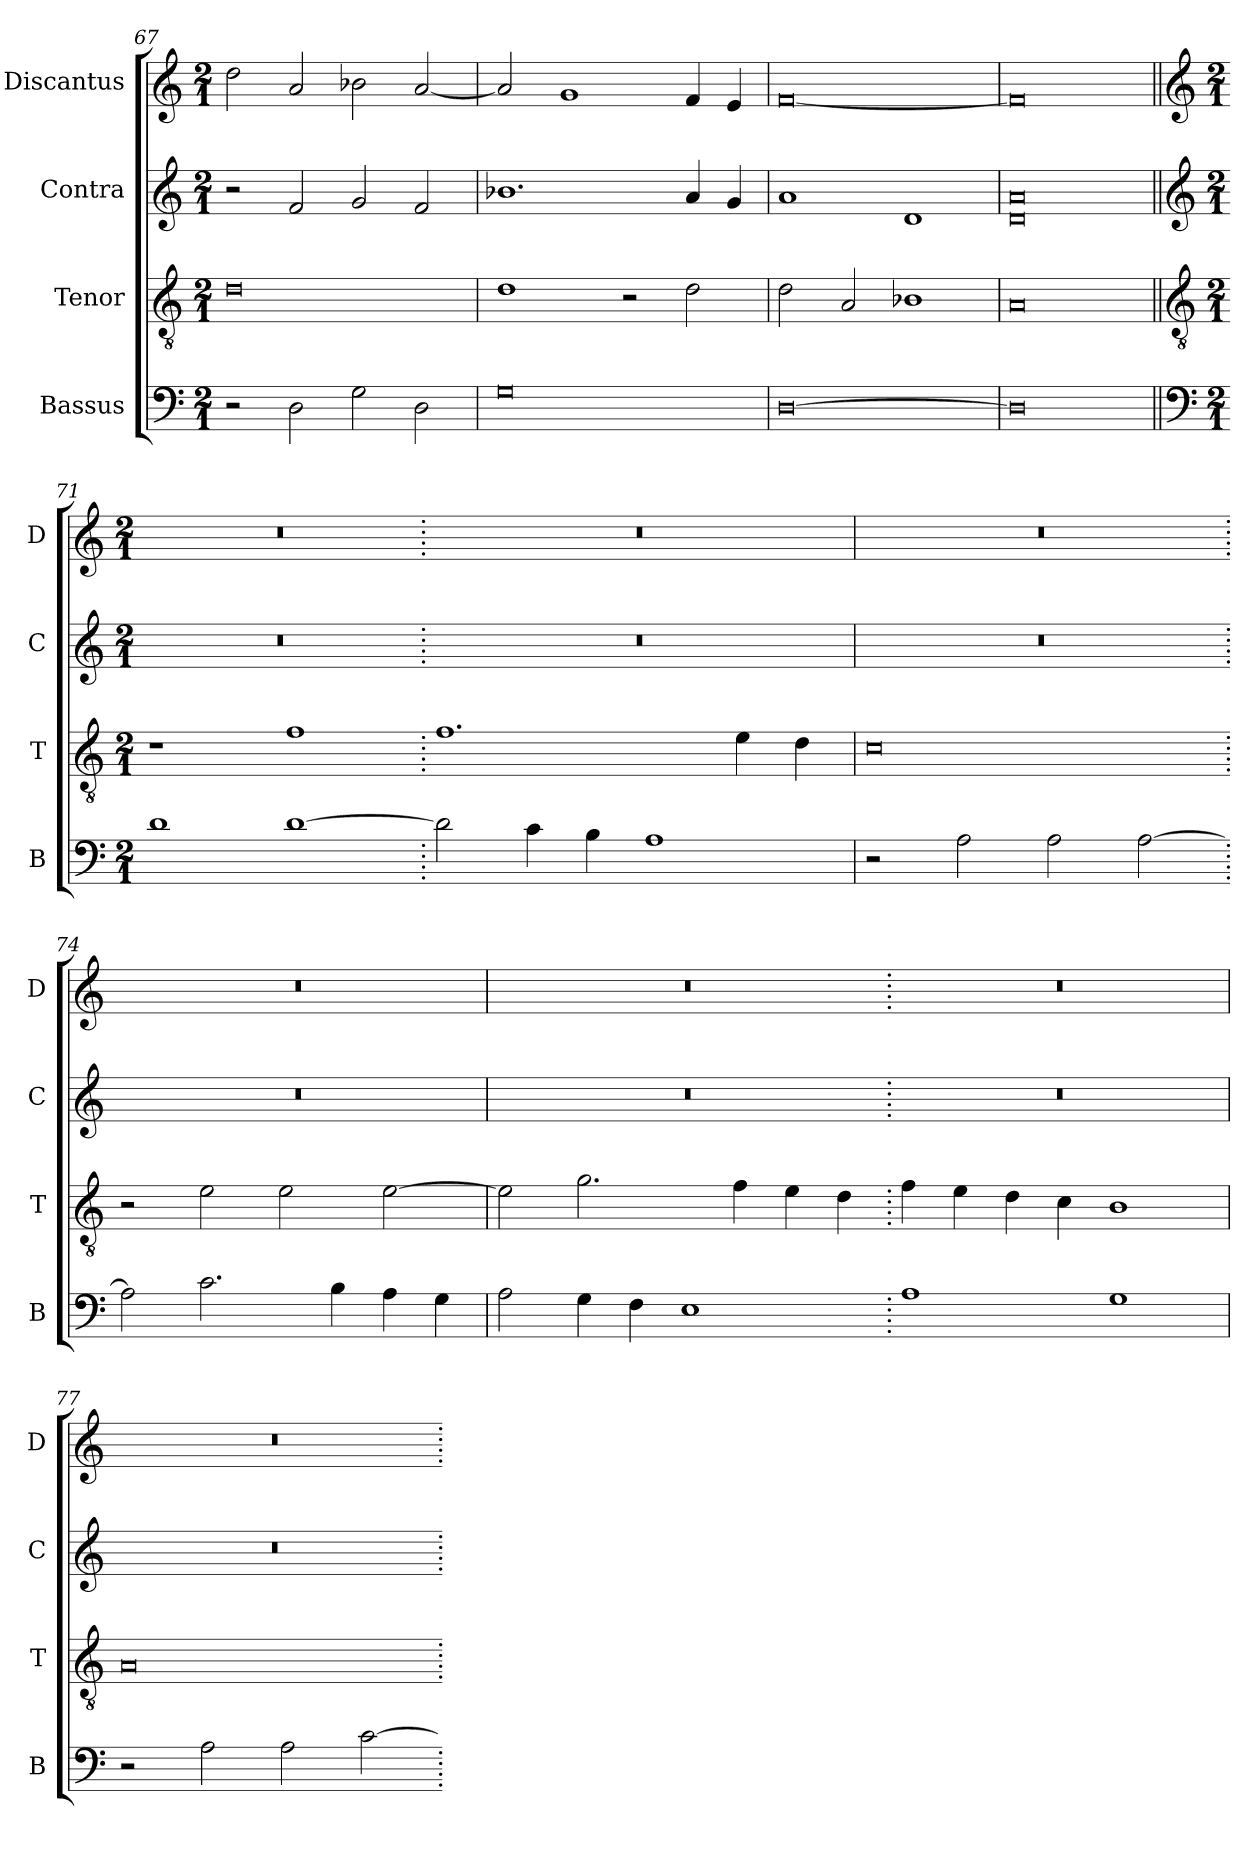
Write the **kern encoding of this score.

**kern	**kern	**kern	**kern
*part4	*part3	*part2	*part1
*staff4	*staff3	*staff2	*staff1
*I"Bassus	*I"Tenor	*I"Contra	*I"Discantus
*I'B	*I'T	*I'C	*I'D
*clefF4	*clefGv2	*clefG2	*clefG2
*k[]	*k[]	*k[]	*k[]
*M2/1	*M2/1	*M2/1	*M2/1
=67	=67	=67	=67
2r	0d	2r	2dd\
2D\	.	2f/	2a/
2G\	.	2g/	2b-X\
2D\	.	2f/	[2a/
=68	=68	=68	=68
0G	1d	1.b-X	2a/]
.	.	.	1g
.	2r	.	.
.	2d\	4a/	4f/
.	.	4g/	4e/
=69	=69	=69	=69
[0D	2d\	1a	[0f
.	2A/	.	.
.	1B-X	1d	.
=70	=70	=70	=70
*	*	*^	*
0D]	0A	0d\	0a/	0f]
*	*	*v	*v	*
!!LO:LB:g=z
=71||	=71||	=71||	=71||
*clefF4	*clefGv2	*clefG2	*clefG2
*k[]	*k[]	*k[]	*k[]
*M2/1	*M2/1	*M2/1	*M2/1
1d	1r	0r	0r
[1d	1f	.	.
=72.	=72.	=72.	=72.
2d\]	1.f	0r	0r
4c\	.	.	.
4B\	.	.	.
1A	.	.	.
.	4e\	.	.
.	4d\	.	.
=73	=73	=73	=73
2r	0c	0r	0r
2A\	.	.	.
2A\	.	.	.
[2A\	.	.	.
=74.	=74.	=74.	=74.
2A\]	2r	0r	0r
2.c\	2e\	.	.
.	2e\	.	.
4B\	.	.	.
4A\	[2e\	.	.
4G\	.	.	.
=75	=75	=75	=75
2A\	2e\]	0r	0r
4G\	2.g\	.	.
4F\	.	.	.
1E	.	.	.
.	4f\	.	.
.	4e\	.	.
.	4d\	.	.
=76.	=76.	=76.	=76.
1A	4f\	0r	0r
.	4e\	.	.
.	4d\	.	.
.	4c\	.	.
1G	1B	.	.
=77	=77	=77	=77
2r	0A	0r	0r
2A\	.	.	.
2A\	.	.	.
[2c\	.	.	.
=.	=.	=.	=.
*-	*-	*-	*-
